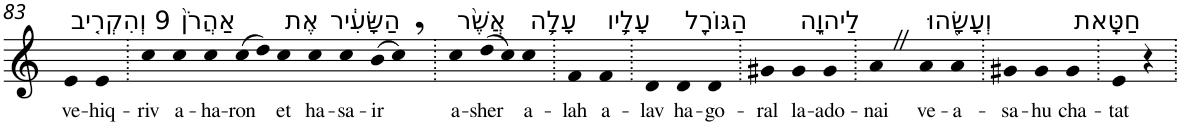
**kern	**text
*part1	*part1
*staff1	*staff1
*I"Piano	*
*I'Pno	*
!!LO:PB:g=z
*clefG2	*
*k[]	*
=83	=83
!LO:TX:a:t=9 וְהִקְרִ֤יב	!
!	!LO:LY:b
4e	ve-
!	!LO:LY:b
4e	-hiq-
=84.	=84.
!	!LO:LY:b
4cc	-riv
!LO:TX:a:t=אַהֲרֹן֙	!
!	!LO:LY:b
4cc	a-
!	!LO:LY:b
4cc	-ha-
!	!LO:LY:b
(>8cc	-ron
8dd)	.
!LO:TX:a:t=אֶת	!
!	!LO:LY:b
4cc	et
!LO:TX:a:t=הַשָּׂעִ֔יר	!
!	!LO:LY:b
4cc	ha-
!	!LO:LY:b
4cc	-sa-
!	!LO:LY:b
(>8b	-ir
8cc,)	.
=85.	=85.
!LO:TX:a:t=אֲשֶׁ֨ר	!
!	!LO:LY:b
4cc	a-
!	!LO:LY:b
(>8dd	-sher
8cc)	.
!LO:TX:a:t=עָלָ֥ה	!
!	!LO:LY:b
4cc	a-
=86.	=86.
!	!LO:LY:b
4f	-lah
!LO:TX:a:t=עָלָ֛יו	!
!	!LO:LY:b
4f	a-
=87.	=87.
!	!LO:LY:b
4d	-lav
!LO:TX:a:t=הַגּוֹרָ֖ל	!
!	!LO:LY:b
4d	ha-
!	!LO:LY:b
4d	-go-
=88.	=88.
!	!LO:LY:b
4g#X	-ral
!LO:TX:a:t=לַיהוָ֑ה	!
!	!LO:LY:b
4g#	la-
!	!LO:LY:b
4g#	-ado-
=89.	=89.
!	!LO:LY:b
4aZ	-nai
!LO:TX:a:t=וְעָשָׂ֖הוּ	!
!	!LO:LY:b
4a	ve-
!	!LO:LY:b
4a	-a-
=90.	=90.
!	!LO:LY:b
4g#X	-sa-
!	!LO:LY:b
4g#	-hu
!LO:TX:a:t=חַטָּֽאת	!
!	!LO:LY:b
4g#	cha-
=91.	=91.
!	!LO:LY:b
4e	-tat
4r	.
=.	=.
*-	*-
